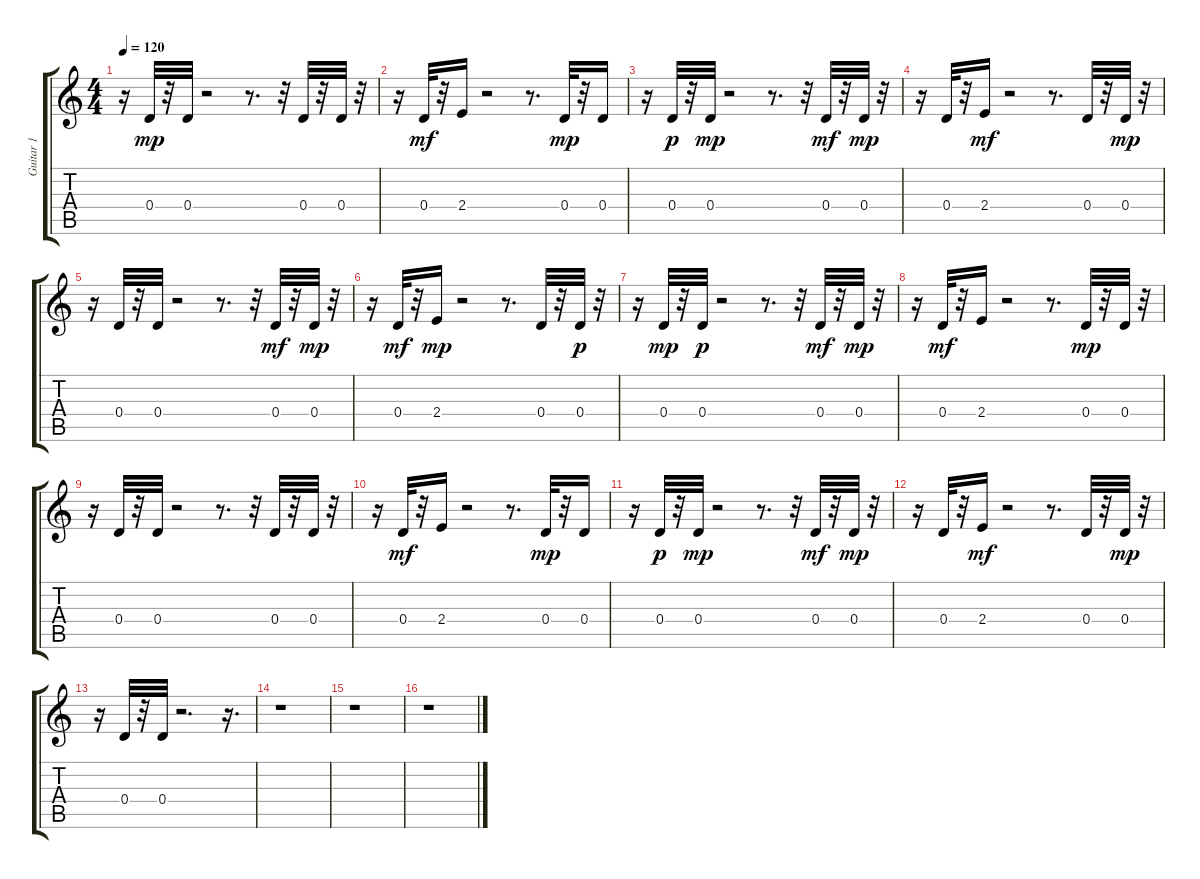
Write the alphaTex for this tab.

\track ("Guitar 1" "Guitar 1") {instrument electricguitarclean}
\staff {score tabs}
\tuning (E4 B3 G3 D3 A2 E2) {hide}
\ts (4 4)
\tempo 120
\clef g2
\ks c
r.16{dy mp} 0.4.32 r.32 0.4.32 r.2 r.8{d} r.32 0.4.32 r.32 0.4.32 r.32 |
r.16 0.4.32{dy mf} r.32 2.4.16 r.2 r.8{d} 0.4.32{dy mp} r.32 0.4.16 |
r.16 0.4.32{dy p} r.32 0.4.32{dy mp} r.2 r.8{d} r.32 0.4.32{dy mf} r.32 0.4.32{dy mp} r.32 |
r.16 0.4.32 r.32 2.4.16{dy mf} r.2 r.8{d} 0.4.32 r.32 0.4.32{dy mp} r.32 |
r.16 0.4.32 r.32 0.4.32 r.2 r.8{d} r.32 0.4.32{dy mf} r.32 0.4.32{dy mp} r.32 |
r.16 0.4.32{dy mf} r.32 2.4.16{dy mp} r.2 r.8{d} 0.4.32 r.32 0.4.32{dy p} r.32 |
r.16 0.4.32{dy mp} r.32 0.4.32{dy p} r.2 r.8{d} r.32 0.4.32{dy mf} r.32 0.4.32{dy mp} r.32 |
r.16 0.4.32{dy mf} r.32 2.4.16 r.2 r.8{d} 0.4.32{dy mp} r.32 0.4.32 r.32 |
r.16 0.4.32 r.32 0.4.32 r.2 r.8{d} r.32 0.4.32 r.32 0.4.32 r.32 |
r.16 0.4.32{dy mf} r.32 2.4.16 r.2 r.8{d} 0.4.32{dy mp} r.32 0.4.16 |
r.16 0.4.32{dy p} r.32 0.4.32{dy mp} r.2 r.8{d} r.32 0.4.32{dy mf} r.32 0.4.32{dy mp} r.32 |
r.16 0.4.32 r.32 2.4.16{dy mf} r.2 r.8{d} 0.4.32 r.32 0.4.32{dy mp} r.32 |
r.16 0.4.32 r.32 0.4.32 r.2{d} r.16{d} |
r.1 |
r.1 |
r.1
